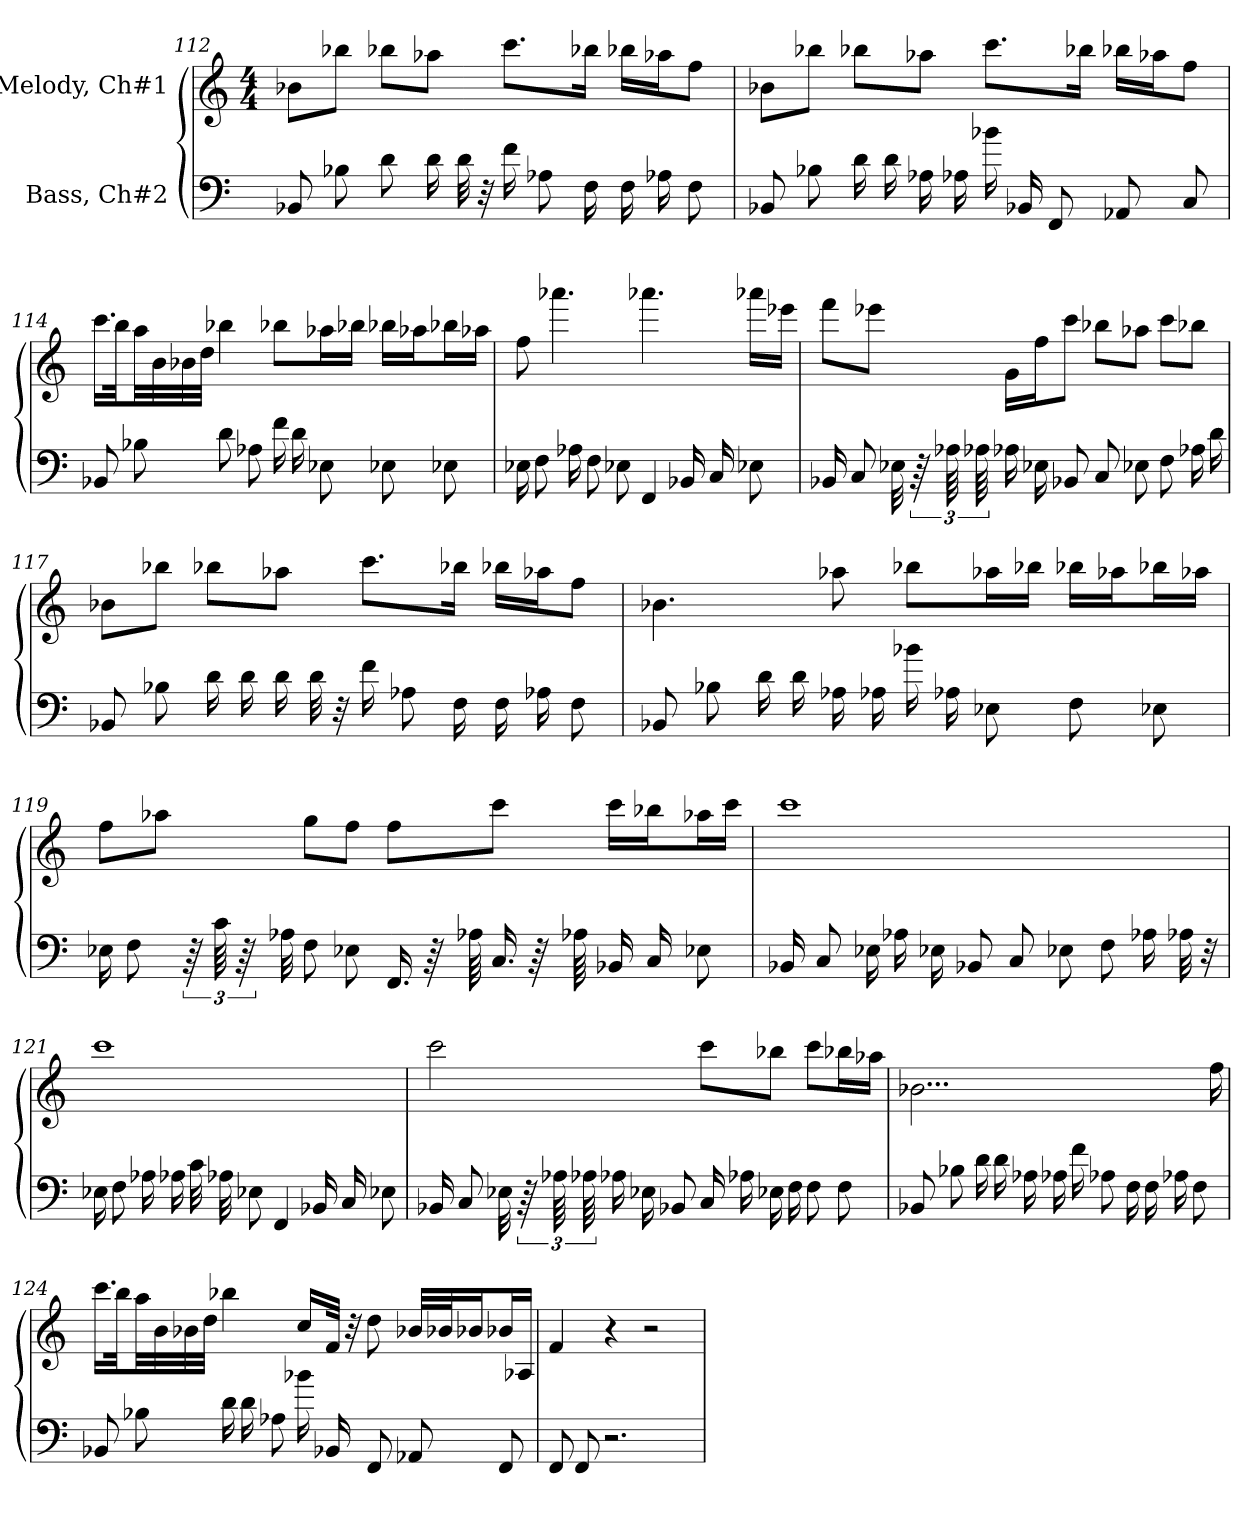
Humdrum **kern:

**kern	**kern
*part2	*part1
*staff2	*staff1
*I"Bass, Ch#2	*I"Melody, Ch#1
*clefF4	*
*	*M4/4
=112	=112
8BB-X	8b-XL
8B-X	8bb-XJ
8d	8bb-XL
16d	8aa-XJ
32d	.
32r	.
16f	8.cccL
8A-X	.
16F	16bb-XJk
16F	16bb-XLL
16A-X	16aa-XJ
8F	8ffJ
=113	=113
8BB-X	8b-XL
8B-X	8bb-XJ
16d	8bb-XL
16d	.
16A-X	8aa-XJ
16A-X	.
16b-X	8.cccL
16BB-X	.
8FF	.
.	16bb-XJk
8AA-X	16bb-XLL
.	16aa-XJ
8C	8ffJ
=114	=114
8BB-X	16.cccLL
.	32bbJk
8B-X	32aaLL
.	32b
.	32b-X
.	32ddJJJ
8d	4bb-X
8A-X	.
16f	8bb-XL
16d	.
8E-X	16aa-XL
.	16bb-XJJ
8E-X	16bb-XLL
.	16aa-XJ
8E-X	16bb-XL
.	16aa-XJJ
=115	=115
16E-X	8ff
8F	.
.	4.aaa-X
16A-X	.
8F	.
8E-X	.
4FF	4.aaa-X
16BB-X	.
16C	.
8E-X	16aaa-XLL
.	16eee-XJJ
=116	=116
16BB-X	8fffL
8C	.
.	8eee-XJ
32E-X	.
96r	.
96A-X	.
96A-X	.
16A-X	16gLL
16E-X	16ffJ
8BB-X	8cccJ
8C	8bb-XL
8E-X	8aa-XJ
8F	8cccL
16A-X	8bb-XJ
16d	.
=117	=117
8BB-X	8b-XL
8B-X	8bb-XJ
16d	8bb-XL
16d	.
16d	8aa-XJ
32d	.
32r	.
16f	8.cccL
8A-X	.
16F	16bb-XJk
16F	16bb-XLL
16A-X	16aa-XJ
8F	8ffJ
=118	=118
8BB-X	4.b-X
8B-X	.
16d	.
16d	.
16A-X	8aa-X
16A-X	.
16b-X	8bb-XL
16A-X	.
8E-X	16aa-XL
.	16bb-XJJ
8F	16bb-XLL
.	16aa-XJ
8E-X	16bb-XL
.	16aa-XJJ
=119	=119
16E-X	8ffL
8F	.
.	8aa-XJ
96r	.
96c	.
96r	.
32A-X	.
8F	8ggL
8E-X	8ffJ
16.FF	8ffL
64r	.
64A-X	.
16.C	8cccJ
64r	.
64A-X	.
16BB-X	16cccLL
16C	16bb-XJ
8E-X	16aa-XL
.	16cccJJ
=120	=120
16BB-X	1ccc
8C	.
16E-X	.
16A-X	.
16E-X	.
8BB-X	.
8C	.
8E-X	.
8F	.
16A-X	.
32A-X	.
32r	.
=121	=121
16E-X	1ccc
8F	.
16A-X	.
16A-X	.
32c	.
32A-X	.
8E-X	.
4FF	.
16BB-X	.
16C	.
8E-X	.
=122	=122
16BB-X	2ccc
8C	.
32E-X	.
96r	.
96A-X	.
96A-X	.
16A-X	.
16E-X	.
8BB-X	.
16C	8cccL
16A-X	.
16E-X	8bb-XJ
16F	.
8F	8cccL
8F	16bb-XL
.	16aa-XJJ
=123	=123
8BB-X	2...b-X
8B-X	.
16d	.
16d	.
16A-X	.
16A-X	.
16f	.
8A-X	.
16F	.
16F	.
16A-X	.
8F	.
.	16ff
=124	=124
8BB-X	16.cccLL
.	32bbJk
8B-X	32aaLL
.	32b
.	32b-X
.	32ddJJJ
16d	4bb-X
16d	.
8A-X	.
16b-X	16ccLL
16BB-X	32fJJk
.	32r
8FF	8dd
8AA-X	32b-XLLL
.	32b-XJ
.	16b-XJ
8FF	16b-XL
.	16A-XJJ
=125	=125
8FF	4f
8FF	.
2.r	4r
.	2r
=	=
*-	*-
